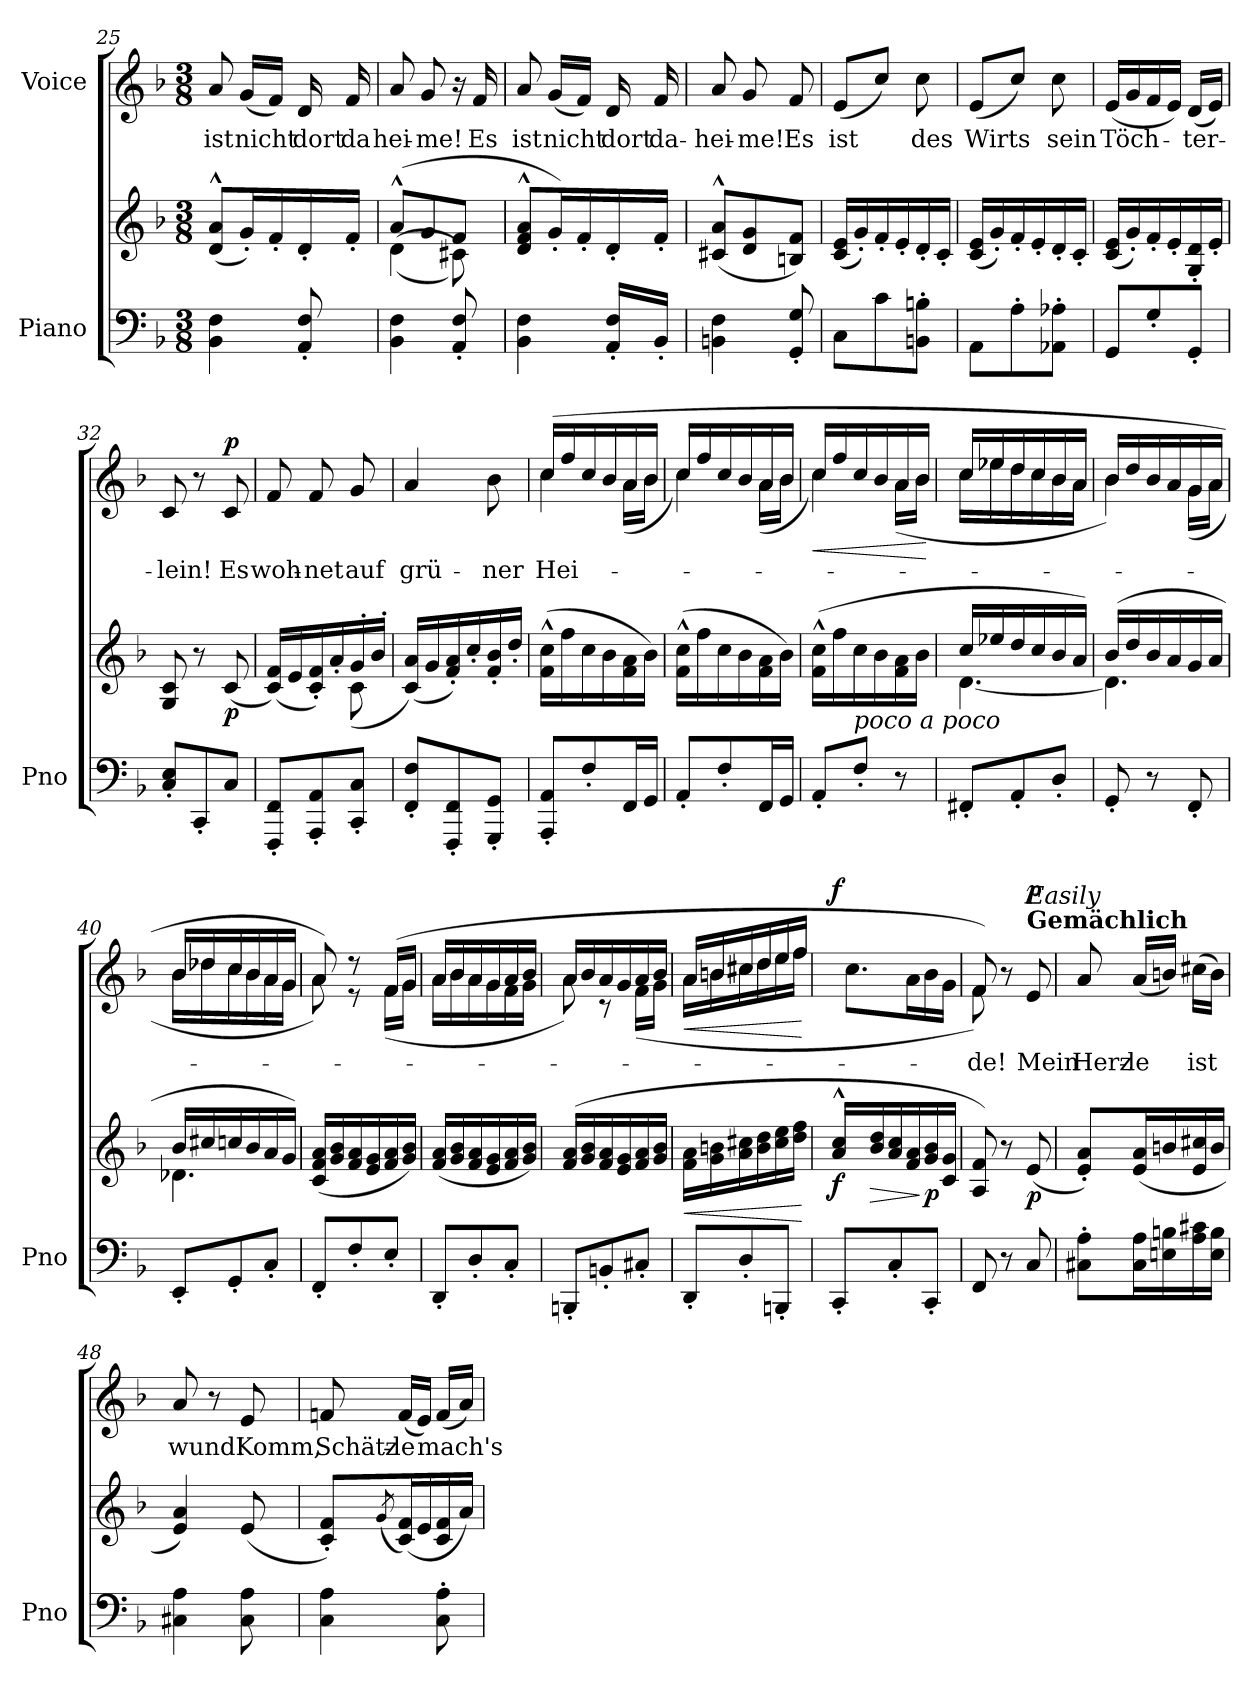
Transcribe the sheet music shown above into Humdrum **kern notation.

**kern	**kern	**dynam	**kern	**text	**dynam
*part2	*part2	*part2	*part1	*part1	*part1
*staff3	*staff2	*staff2/3	*staff1	*staff1	*staff1
*I"Piano	*	*	*I"Voice	*	*
*I'Pno	*	*	*	*	*
*clefF4	*clefG2	*	*clefG2	*	*
*k[b-]	*k[b-]	*	*k[b-]	*	*
*M3/8	*M3/8	*	*M3/8	*	*
=25	=25	=25	=25	=25	=25
4BB-\ 4F\	(8d/^^ 8a/^^L	.	8a/	ist	.
.	16g'/L)	.	(16g/LL	-nicht	.
.	16f'/	.	16f/JJ)	.	.
8AA/' 8F/'	16d'/	.	16d/	dort	.
.	16f'/JJ	.	16f/	da	.
=26	=26	=26	=26	=26	=26
*	*^	*	*	*	*
4BB-\ 4F\	(8a^^/L	((4d\	.	8a/	hei-	.
.	8g/	.	.	8g/	-me!	.
8AA/' 8F/'	8f/J	8c#X\))	.	16r	.	.
.	.	.	.	16f/	Es	.
*	*v	*v	*	*	*	*
=27	=27	=27	=27	=27	=27
4BB-\ 4F\	8d/^^ 8f/^^ 8a/^^L	.	8a/	ist	.
.	16g'/L)	.	(16g/LL	nicht	.
.	16f'/	.	16f/JJ)	.	.
16AA/' 16F/'LL	16d'/	.	16d/	dort	.
16BB-'/JJ	16f'/JJ	.	16f/	da-	.
!!LO:LB:g=z
=28	=28	=28	=28	=28	=28
4BBn\ 4F\	(8c#X/^^ 8a/^^L	.	8a/	-hei-	.
.	8d/ 8g/	.	8g/	-me!	.
8GG/' 8G/'	8Bn/ 8f/J)	.	8f/	Es	.
=29	=29	=29	=29	=29	=29
8C\L	(16c/ 16e/LL	.	(8e/L	ist	.
.	16g'/)	.	.	.	.
8c\	16f'/	.	8cc/J)	.	.
.	16e'/	.	.	.	.
8BBn\' 8Bn\'J	16d'/	.	8cc\	des	.
.	16c'/JJ	.	.	.	.
=30	=30	=30	=30	=30	=30
8AA\L	(16c/ 16e/LL	.	(8e/L	Wirts	.
.	16g'/)	.	.	.	.
8A'\	16f'/	.	8cc/J)	.	.
.	16e'/	.	.	.	.
8AA-X\' 8A-X\'J	16d'/	.	8cc\	sein	.
.	16c'/JJ	.	.	.	.
=31	=31	=31	=31	=31	=31
8GG/L	(16c/ 16e/LL	.	(16e/LL	Töch-	.
.	16g'/)	.	16g/	.	.
8G'/	16f'/	.	16f/	.	.
.	16e'/	.	16e/JJ)	.	.
8GG'/J	16G/' 16d/'	.	(16d/LL	-ter-	.
.	16e'/JJ	.	16e/JJ)	.	.
=32	=32	=32	=32	=32	=32
8C/' 8E/'L	8G/ 8c/	.	8c/	-lein!	.
8CC'/	8r	.	8r	.	.
!	!	!LO:DY:b	!	!	!LO:DY:a
8C/J	(8c/	p	8c/	Es	p
!!LO:LB:g=z
=33	=33	=33	=33	=33	=33
*	*^	*	*	*	*
8FFF/' 8FF/'L	(16c/ 16f/LL)	4ryy	.	8f/	woh-	.
.	16e/	.	.	.	.	.
8AAA/' 8AA/'	16c/' 16f/')	.	.	8f/	-net	.
.	16a'/	.	.	.	.	.
8CC/' 8C/'J	16g'/	(8c\	.	8g/	auf	.
.	16b-'/JJ	.	.	.	.	.
*	*v	*v	*	*	*	*
=34	=34	=34	=34	=34	=34
8FF/' 8F/'L	(>16c/ 16a/LL)	.	4a/	grü-	.
.	16g/	.	.	.	.
8FFF/' 8FF/'	16f/' 16a/')	.	.	.	.
.	16cc'/	.	.	.	.
8GGG/' 8GG/'J	16f/' 16b-/'	.	8b-\	-ner	.
.	16dd'/JJ	.	.	.	.
=35	=35	=35	=35	=35	=35
*	*	*	*^	*	*
8AAA/' 8AA/'L	(16f\^^ 16cc\^^LL	.	(16cc/LL	4cc\	Hei-	.
.	16ff\	.	16ff/	.	.	.
8F'/	16cc\	.	16cc/	.	.	.
.	16b-\	.	16b-/	.	.	.
16FF/L	16f\ 16a\	.	16a/	(16a\LL	.	.
16GG/JJ	16b-\JJ)	.	16b-/JJ	16b-\JJ	.	.
=36	=36	=36	=36	=36	=36	=36
8AA'/L	(16f\^^ 16cc\^^LL	.	16cc/LL	4cc\)	.	.
.	16ff\	.	16ff/	.	.	.
8F'/	16cc\	.	16cc/	.	.	.
.	16b-\	.	16b-/	.	.	.
16FF/L	16f\ 16a\	.	16a/	(16a\LL	.	.
16GG/JJ	16b-\JJ)	.	16b-/JJ	16b-\JJ	.	.
=37	=37	=37	=37	=37	=37	=37
!	!	!	!	!	!	!LO:HP:b
8AA'/L	(16f\^^ 16cc\^^LL	.	16cc/LL	4cc\)	.	<
.	16ff\	.	16ff/	.	.	.
!LO:TX:a:i:t=poco a poco	!	!	!	!	!	!
8F'/J	16cc\	.	16cc/	.	.	.
.	16b-\	.	16b-/	.	.	.
8r	16f\ 16a\	.	16a/	(16a\LL	.	.
.	16b-\JJ	.	16b-/JJ	16b-\JJ	.	.
*	*	*	*v	*v	*	*
.	.	.	.	.	[
!!LO:PB:g=z
=38	=38	=38	=38	=38	=38
*	*^	*	*^	*	*
8FF#X'/L	16cc/LL	[4.d\	.	16cc/LL	16cc\LL	.	.
.	16ee-X/	.	.	16ee-X/	16ee-\	.	.
8AA'/	16dd/	.	.	16dd/	16dd\	.	.
.	16cc/	.	.	16cc/	16cc\	.	.
8D'/J	16b-/	.	.	16b-/	16b-\	.	.
.	16a/JJ)	.	.	16a/JJ	16a\JJ	.	.
=39	=39	=39	=39	=39	=39	=39	=39
8GG'/	(16b-/LL	4.d\]	.	16b-/LL	4b-\)	.	.
.	16dd/	.	.	16dd/	.	.	.
8r	16b-/	.	.	16b-/	.	.	.
.	16a/	.	.	16a/	.	.	.
8FF'/	16g/	.	.	16g/	(16g\LL	.	.
.	16a/JJ	.	.	16a/JJ	16a\JJ	.	.
=40	=40	=40	=40	=40	=40	=40	=40
8EE'/L	16b-/LL	4.d-X\	.	16b-/LL	16b-\LL	.	.
.	16cc#X/	.	.	16dd-X/	16dd-\	.	.
8GG'/	16ccn/	.	.	16cc/	16cc\	.	.
.	16b-/	.	.	16b-/	16b-\	.	.
8C'/J	16a/	.	.	16a/	16a\	.	.
.	16g/JJ)	.	.	16g/JJ	16g\JJ	.	.
*	*v	*v	*	*	*	*	*
=41	=41	=41	=41	=41	=41	=41
8FF'/L	(16c/ 16f/ 16a/LL	.	8a/)	8a\)	.	.
.	16g/ 16b-/	.	.	.	.	.
8F'/	16f/ 16a/	.	8r	8r	.	.
.	16e/ 16g/	.	.	.	.	.
8E'/J	16f/ 16a/	.	(16f/LL	(16f\LL	.	.
.	16g/ 16b-/JJ)	.	16g/JJ	16g\JJ	.	.
=42	=42	=42	=42	=42	=42	=42
8DD'/L	(16f/ 16a/LL	.	16a/LL	16a\LL	.	.
.	16g/ 16b-/	.	16b-/	16b-\	.	.
8D'/	16f/ 16a/	.	16a/	16a\	.	.
.	16e/ 16g/	.	16g/	16g\	.	.
8C'/J	16f/ 16a/	.	16a/	16f!\	.	.
.	16g/ 16b-/JJ)	.	16b-/JJ	16g!\JJ	.	.
!!LO:LB:g=z	!!
=43	=43	=43	=43	=43	=43	=43
8BBBn'/L	(16f/ 16a/LL	.	16a/LL	8a\)	.	.
.	16g/ 16b-/	.	16b-/	.	.	.
8BBn'/	16f/ 16a/	.	16a/	8r	.	.
.	16e/ 16g/	.	16g/	.	.	.
8C#X'/J	16f/ 16a/	.	16a/	(16f!\LL	.	.
.	16g/ 16b-/JJ	.	16b-/JJ	16g!\JJ	.	.
=44	=44	=44	=44	=44	=44	=44
!	!	!LO:HP:b	!	!	!	!LO:HP:b
8DD'/L	16f\ 16a\LL	<	16a/LL	16a\LL	.	<
.	16g\ 16bn\	.	16bn/	16b\	.	.
8D'/	16a\ 16cc#X\	.	16cc#X/	16cc#\	.	.
.	16b\ 16dd\	.	16dd/	16dd\	.	.
8BBBn'/J	16cc#\ 16ee\	.	16ee/	16ee\	.	.
.	16dd\ 16ff\JJ	.	16ff/JJ	16ff\JJ	.	.
*	*	*	*v	*v	*	*
.	.	[	.	.	[
=45	=45	=45	=45	=45	=45
*	*	*	*^	*	*
!	!	!LO:DY:b	!	!	!	!LO:DY:a
8CC'/L	16a/^^ 16cc/^^LL	f	16ccn/LLyy	8.cc\L	.	f
!	!	!LO:HP:b	!	!	!	!
.	16b-/ 16dd/	>	16dd/	.	.	.
8C'/	16a/ 16cc/	.	16cc/	.	.	.
.	16f/ 16a/	.	16a/	16a\L	.	.
!	!	!LO:DY:n=1:b	!	!	!	!
8CC'/J	16g/ 16b-/	] p	16b-/	16b-\	.	.
.	16c/ 16g/JJ	.	16g/JJ	16g\JJ	.	.
=46	=46	=46	=46	=46	=46	=46
8FF/	8A/ 8f/)	.	8f/)	8f\)	-de!	.
8r	8r	.	8r	4ryy	.	.
*	*	*	*MM60	*	*	*
!	!	!	!LO:TX:a:B:t=Gemächlich	!	!	!
!	!	!	!LO:TX:a:i:t=Easily	!	!	!
!	!	!LO:DY:b	!	!	!	!LO:DY:a
8C/	(8e/	p	8e/	.	Mein	p
*	*	*	*v	*v	*	*
=47	=47	=47	=47	=47	=47
8C#X\' 8A\'L	8e/' 8a/'L)	.	8a/	Herz-	.
16C#\ 16A\L	(16e/ 16a/L	.	(16a/LL	-le	.
16En\ 16Bn\	16bn/	.	16bn/JJ)	.	.
16A\ 16c#X\	16e/ 16cc#X/	.	(16cc#X\LL	ist	.
16E\ 16B\JJ	16b/JJ	.	16b\JJ)	.	.
=48	=48	=48	=48	=48	=48
4C#X\ 4A\	4e/ 4a/)	.	8a/	wund!	.
.	.	.	8r	.	.
8C#\ 8A\	(8e/	.	8e/	Komm,	.
!!LO:LB:g=z
=49	=49	=49	=49	=49	=49
4C\ 4A\	8c/' 8f/'L)	.	8fn/	Schätz-	.
.	(8qg/	.	.	.	.
.	(16c/ 16f/L)	.	(16f/LL	-le	.
.	16e/	.	16e/JJ)	.	.
8C\' 8A\'	16c/ 16f/	.	(16f/LL	mach's	.
.	16a/JJ)	.	16a/JJ)	.	.
=	=	=	=	=	=
*-	*-	*-	*-	*-	*-
